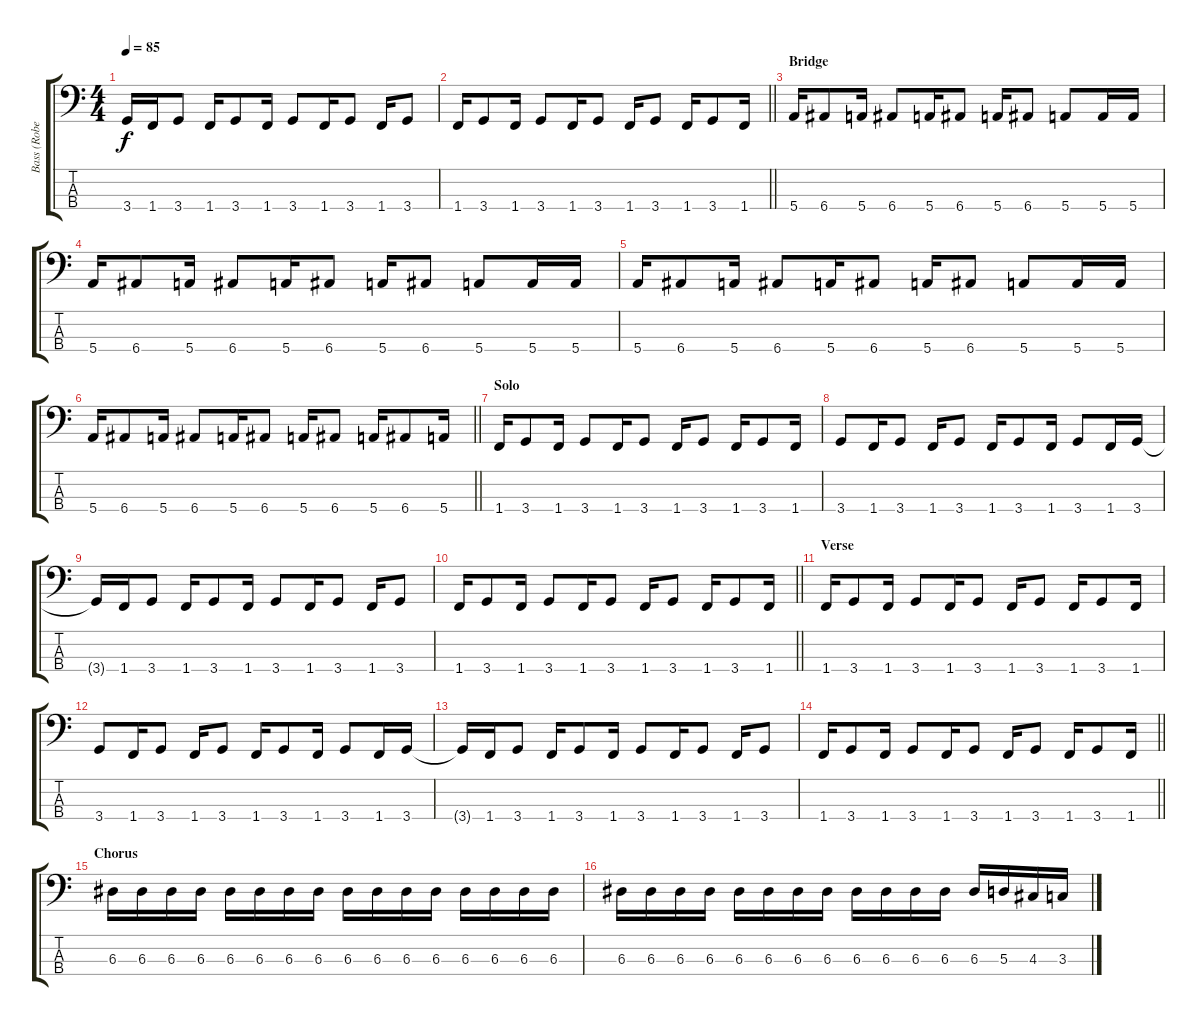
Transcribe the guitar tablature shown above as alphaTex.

\track ("Bass (Robert DeLeo)" "Bass (Robe") {instrument electricbasspick}
\staff {score tabs}
\tuning (G2 D2 A1 E1) {hide}
\ts (4 4)
\tempo 85
\clef f4
\ks c
3.4{t}.16{dy f} 1.4.16 3.4.8 1.4.16 3.4.8 1.4.16 3.4.8 1.4.16 3.4.8 1.4.16 3.4.8 |
\barLineRight lightlight
1.4.16 3.4.8 1.4.16 3.4.8 1.4.16 3.4.8 1.4.16 3.4.8 1.4.16 3.4.8 1.4.16 |
\section ("" "Bridge")
5.4.16 6.4.8 5.4.16 6.4.8 5.4.16 6.4.8 5.4.16 6.4.8 5.4.8 5.4.16 5.4.16 |
5.4.16 6.4.8 5.4.16 6.4.8 5.4.16 6.4.8 5.4.16 6.4.8 5.4.8 5.4.16 5.4.16 |
5.4.16 6.4.8 5.4.16 6.4.8 5.4.16 6.4.8 5.4.16 6.4.8 5.4.8 5.4.16 5.4.16 |
\barLineRight lightlight
5.4.16 6.4.8 5.4.16 6.4.8 5.4.16 6.4.8 5.4.16 6.4.8 5.4.16 6.4.8 5.4.16 |
\section ("" "Solo")
1.4.16 3.4.8 1.4.16 3.4.8 1.4.16 3.4.8 1.4.16 3.4.8 1.4.16 3.4.8 1.4.16 |
3.4.8 1.4.16 3.4.8 1.4.16 3.4.8 1.4.16 3.4.8 1.4.16 3.4.8 1.4.16 3.4.16 |
3.4{t}.16 1.4.16 3.4.8 1.4.16 3.4.8 1.4.16 3.4.8 1.4.16 3.4.8 1.4.16 3.4.8 |
\barLineRight lightlight
1.4.16 3.4.8 1.4.16 3.4.8 1.4.16 3.4.8 1.4.16 3.4.8 1.4.16 3.4.8 1.4.16 |
\section ("" "Verse")
1.4.16 3.4.8 1.4.16 3.4.8 1.4.16 3.4.8 1.4.16 3.4.8 1.4.16 3.4.8 1.4.16 |
3.4.8 1.4.16 3.4.8 1.4.16 3.4.8 1.4.16 3.4.8 1.4.16 3.4.8 1.4.16 3.4.16 |
3.4{t}.16 1.4.16 3.4.8 1.4.16 3.4.8 1.4.16 3.4.8 1.4.16 3.4.8 1.4.16 3.4.8 |
\barLineRight lightlight
1.4.16 3.4.8 1.4.16 3.4.8 1.4.16 3.4.8 1.4.16 3.4.8 1.4.16 3.4.8 1.4.16 |
\section ("" "Chorus")
6.3.16 6.3.16 6.3.16 6.3.16 6.3.16 6.3.16 6.3.16 6.3.16 6.3.16 6.3.16 6.3.16 6.3.16 6.3.16 6.3.16 6.3.16 6.3.16 |
6.3.16 6.3.16 6.3.16 6.3.16 6.3.16 6.3.16 6.3.16 6.3.16 6.3.16 6.3.16 6.3.16 6.3.16 6.3.16 5.3.16 4.3.16 3.3.16
